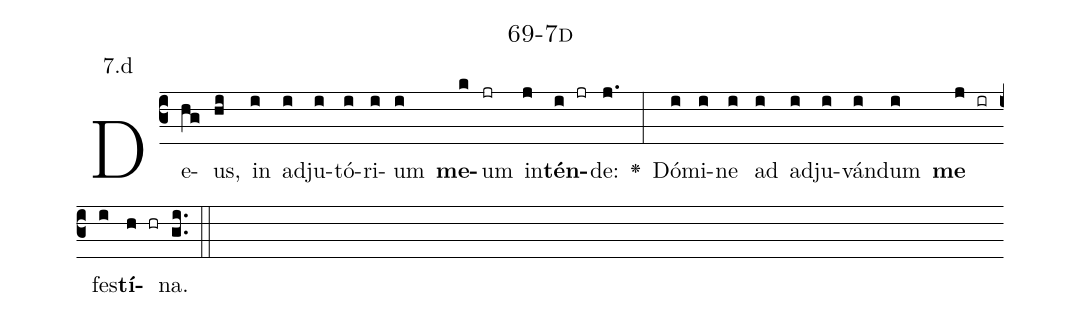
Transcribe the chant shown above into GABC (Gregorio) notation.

name: 69-7d;
annotation: 7.d;
%%
(c3)De(hg)us,(hi) in(i) ad(i)ju(i)tó(i)ri(i)um(i) <b>me</b>(k)um(jr) in(j)<b>tén</b>(i jr)de:(j.) <v>\greheightstar</v>(:) Dó(i)mi(i)ne(i) ad(i) ad(i)ju(i)ván(i)dum(i) <b>me</b>(j ir) fes(i)<b>tí</b>(h hr)na.(gi..) (::)


%E(i) u(i) o(j) u(i) a(h) e.(gi..) (::)
